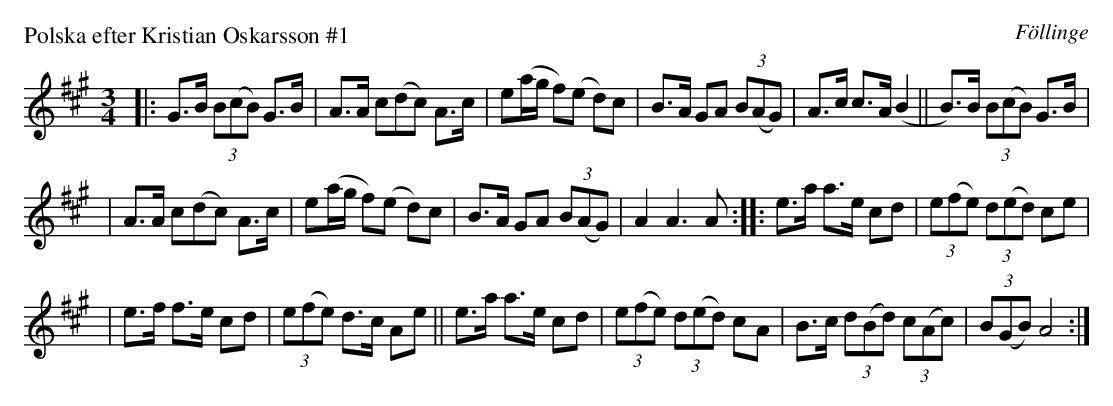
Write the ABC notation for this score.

X:1
P: Polska efter Kristian Oskarsson #1
O: F\"ollinge
M: 3/4
L: 1/8
K: A
|: G>B (3B(cB) G>B | A>A c(dc) A>c | e(a/g/ f)(e d)c | B>A GA (3B(AG) | A>c c>A (B2 || B)>B (3B(cB) G>B |
| A>A c(dc) A>c | e(a/g/ f)(e d)c | B>A GA (3B(AG) | A2 A3 A :: e>a a>e cd | (3e(fe) (3d(ed) ce |
| e>f f>e cd | (3e(fe) d>c Ae || e>a a>e cd | (3e(fe) (3d(ed) cA | B>c (3d(Bd) (3c(Ac) | (3B(GB) A4 :|
